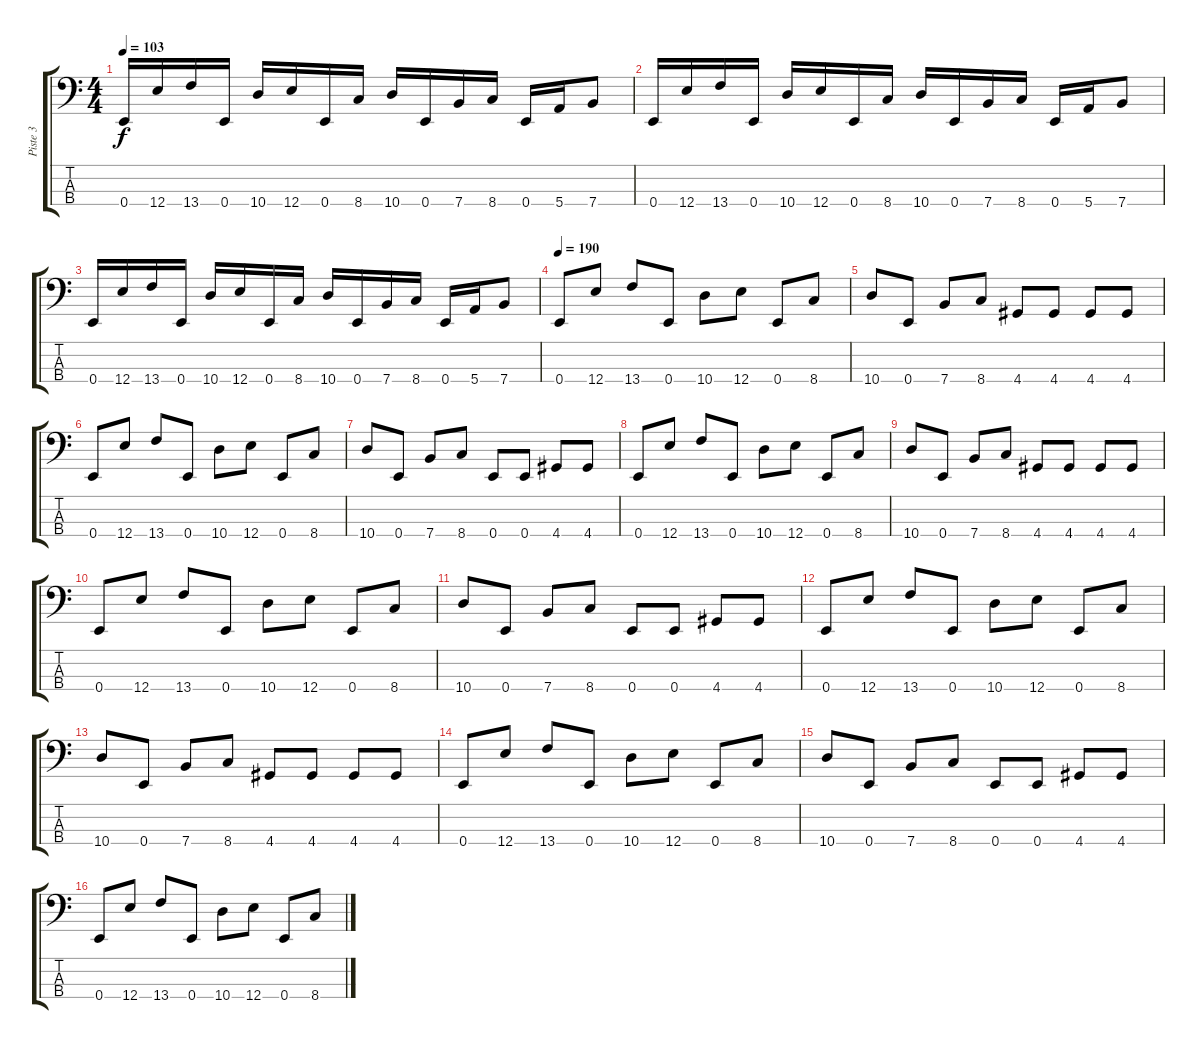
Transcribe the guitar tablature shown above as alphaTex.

\track ("Piste 3" "Piste 3") {instrument electricbasspick}
\staff {score tabs}
\tuning (G2 D2 A1 E1) {hide}
\ts (4 4)
\tempo 103
\clef f4
\ks c
0.4.16{dy f} 12.4.16 13.4.16 0.4.16 10.4.16 12.4.16 0.4.16 8.4.16 10.4.16 0.4.16 7.4.16 8.4.16 0.4.16 5.4.16 7.4.8 |
0.4.16 12.4.16 13.4.16 0.4.16 10.4.16 12.4.16 0.4.16 8.4.16 10.4.16 0.4.16 7.4.16 8.4.16 0.4.16 5.4.16 7.4.8 |
0.4.16 12.4.16 13.4.16 0.4.16 10.4.16 12.4.16 0.4.16 8.4.16 10.4.16 0.4.16 7.4.16 8.4.16 0.4.16 5.4.16 7.4.8 |
\tempo 190
0.4.8 12.4.8 13.4.8 0.4.8 10.4.8 12.4.8 0.4.8 8.4.8 |
10.4.8 0.4.8 7.4.8 8.4.8 4.4.8 4.4.8 4.4.8 4.4.8 |
0.4.8 12.4.8 13.4.8 0.4.8 10.4.8 12.4.8 0.4.8 8.4.8 |
10.4.8 0.4.8 7.4.8 8.4.8 0.4.8 0.4.8 4.4.8 4.4.8 |
0.4.8 12.4.8 13.4.8 0.4.8 10.4.8 12.4.8 0.4.8 8.4.8 |
10.4.8 0.4.8 7.4.8 8.4.8 4.4.8 4.4.8 4.4.8 4.4.8 |
0.4.8 12.4.8 13.4.8 0.4.8 10.4.8 12.4.8 0.4.8 8.4.8 |
10.4.8 0.4.8 7.4.8 8.4.8 0.4.8 0.4.8 4.4.8 4.4.8 |
0.4.8 12.4.8 13.4.8 0.4.8 10.4.8 12.4.8 0.4.8 8.4.8 |
10.4.8 0.4.8 7.4.8 8.4.8 4.4.8 4.4.8 4.4.8 4.4.8 |
0.4.8 12.4.8 13.4.8 0.4.8 10.4.8 12.4.8 0.4.8 8.4.8 |
10.4.8 0.4.8 7.4.8 8.4.8 0.4.8 0.4.8 4.4.8 4.4.8 |
0.4.8 12.4.8 13.4.8 0.4.8 10.4.8 12.4.8 0.4.8 8.4.8
